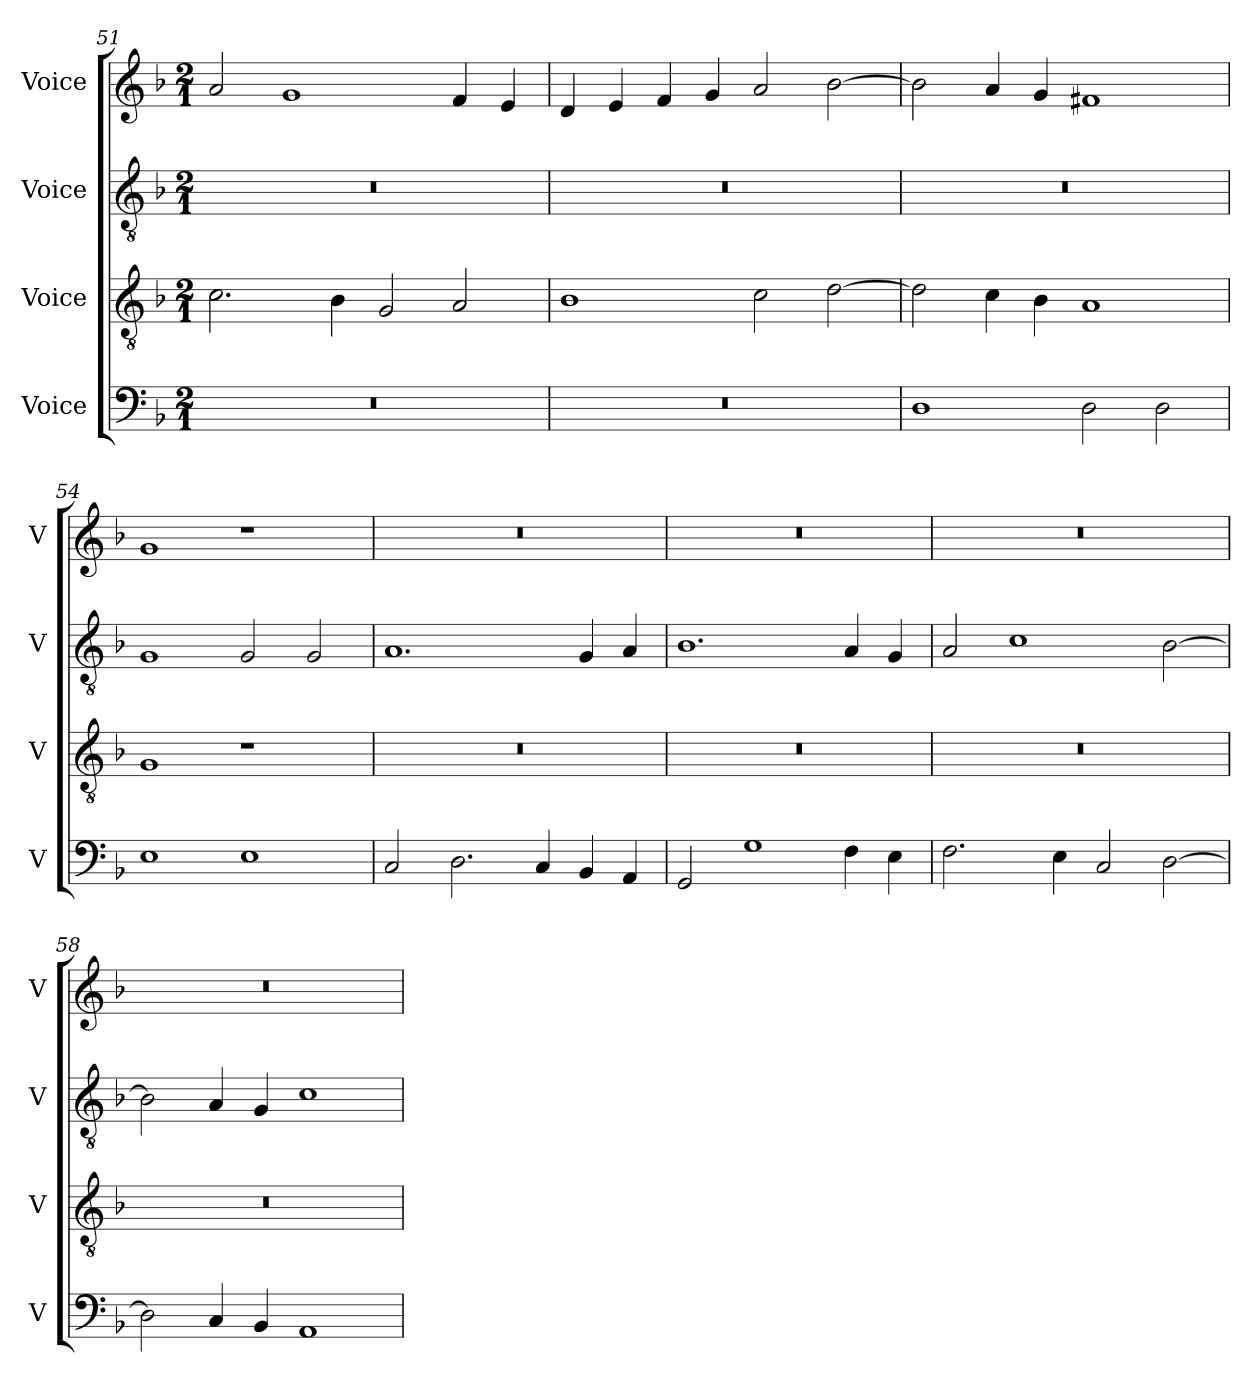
**kern	**kern	**kern	**kern
*part4	*part3	*part2	*part1
*staff4	*staff3	*staff2	*staff1
*I"Voice	*I"Voice	*I"Voice	*I"Voice
*I'V	*I'V	*I'V	*I'V
*clefF4	*clefGv2	*clefGv2	*clefG2
*k[b-]	*k[b-]	*k[b-]	*k[b-]
*M2/1	*M2/1	*M2/1	*M2/1
=51	=51	=51	=51
0r	2.c\	0r	2a/
.	.	.	1g
.	4B-\	.	.
.	2G/	.	.
.	2A/	.	4f/
.	.	.	4e/
=52	=52	=52	=52
0r	1B-	0r	4d/
.	.	.	4e/
.	.	.	4f/
.	.	.	4g/
.	2c\	.	2a/
.	[2d\	.	[2b-\
!!LO:LB:g=z
=53	=53	=53	=53
1D	2d\]	0r	2b-\]
.	4c\	.	4a/
.	4B-\	.	4g/
2D\	1A	.	1f#X
2D\	.	.	.
=54	=54	=54	=54
1E	1G	1G	1g
1E	1r	2G/	1r
.	.	2G/	.
=55	=55	=55	=55
2C/	0r	1.A	0r
2.D\	.	.	.
4C/	.	.	.
4BB-/	.	4G/	.
4AA/	.	4A/	.
=56	=56	=56	=56
2GG/	0r	1.B-	0r
1G	.	.	.
4F\	.	4A/	.
4E\	.	4G/	.
!!LO:LB:g=z
=57	=57	=57	=57
2.F\	0r	2A/	0r
.	.	1c	.
4E\	.	.	.
2C/	.	.	.
[2D\	.	[2B-\	.
=58	=58	=58	=58
2D\]	0r	2B-\]	0r
4C/	.	4A/	.
4BB-/	.	4G/	.
1AA	.	1c	.
=	=	=	=
*-	*-	*-	*-
